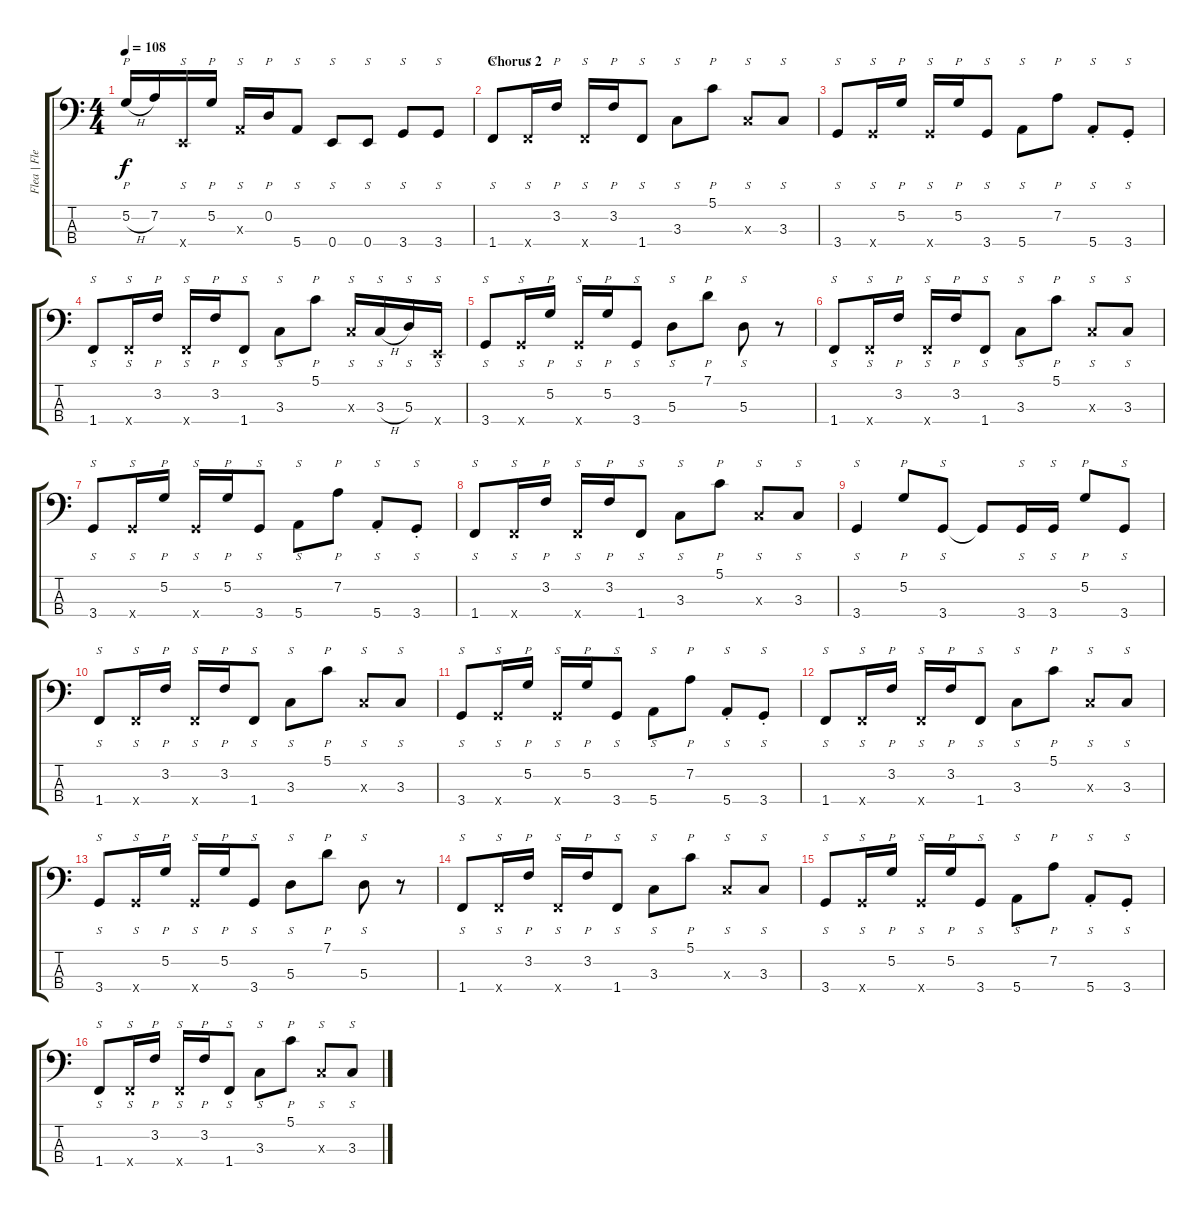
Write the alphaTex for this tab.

\track ("Flea | Fleabass Model 32" "Flea | Fle") {instrument slapbass1}
\staff {score tabs}
\tuning (G2 D2 A1 E1) {hide}
\ts (4 4)
\tempo 108
\clef f4
\ks c
5.2{h}.16{p dy f} 7.2.16 0.4{x}.16{s} 5.2.16{p} 0.3{x}.16{s} 0.2.16{p} 5.4.8{s} 0.4.8{s} 0.4.8{s} 3.4.8{s} 3.4.8{s} |
\section ("" "Chorus 2")
1.4.8{s} 1.4{x}.16{s} 3.2.16{p} 1.4{x}.16{s} 3.2.16{p} 1.4.8{s} 3.3.8{s} 5.1.8{p} 3.3{x}.8{s} 3.3.8{s} |
3.4.8{s} 3.4{x}.16{s} 5.2.16{p} 3.4{x}.16{s} 5.2.16{p} 3.4.8{s} 5.4.8{s} 7.2.8{p} 5.4{st}.8{s} 3.4{st}.8{s} |
1.4.8{s} 1.4{x}.16{s} 3.2.16{p} 1.4{x}.16{s} 3.2.16{p} 1.4.8{s} 3.3.8{s} 5.1.8{p} 3.3{x}.16{s} 3.3{h}.16{s} 5.3.16{s} 0.4{x}.16{s} |
3.4.8{s} 3.4{x}.16{s} 5.2.16{p} 3.4{x}.16{s} 5.2.16{p} 3.4.8{s} 5.3.8{s} 7.1.8{p} 5.3.8{s} r.8 |
1.4.8{s} 1.4{x}.16{s} 3.2.16{p} 1.4{x}.16{s} 3.2.16{p} 1.4.8{s} 3.3.8{s} 5.1.8{p} 3.3{x}.8{s} 3.3.8{s} |
3.4.8{s} 3.4{x}.16{s} 5.2.16{p} 3.4{x}.16{s} 5.2.16{p} 3.4.8{s} 5.4.8{s} 7.2.8{p} 5.4{st}.8{s} 3.4{st}.8{s} |
1.4.8{s} 1.4{x}.16{s} 3.2.16{p} 1.4{x}.16{s} 3.2.16{p} 1.4.8{s} 3.3.8{s} 5.1.8{p} 3.3{x}.8{s} 3.3.8{s} |
3.4.4{s} 5.2.8{p} 3.4.8{s} 3.4{t}.8 3.4.16{s} 3.4.16{s} 5.2.8{p} 3.4.8{s} |
1.4.8{s} 1.4{x}.16{s} 3.2.16{p} 1.4{x}.16{s} 3.2.16{p} 1.4.8{s} 3.3.8{s} 5.1.8{p} 3.3{x}.8{s} 3.3.8{s} |
3.4.8{s} 3.4{x}.16{s} 5.2.16{p} 3.4{x}.16{s} 5.2.16{p} 3.4.8{s} 5.4.8{s} 7.2.8{p} 5.4{st}.8{s} 3.4{st}.8{s} |
1.4.8{s} 1.4{x}.16{s} 3.2.16{p} 1.4{x}.16{s} 3.2.16{p} 1.4.8{s} 3.3.8{s} 5.1.8{p} 3.3{x}.8{s} 3.3.8{s} |
3.4.8{s} 3.4{x}.16{s} 5.2.16{p} 3.4{x}.16{s} 5.2.16{p} 3.4.8{s} 5.3.8{s} 7.1.8{p} 5.3.8{s} r.8 |
1.4.8{s} 1.4{x}.16{s} 3.2.16{p} 1.4{x}.16{s} 3.2.16{p} 1.4.8{s} 3.3.8{s} 5.1.8{p} 3.3{x}.8{s} 3.3.8{s} |
3.4.8{s} 3.4{x}.16{s} 5.2.16{p} 3.4{x}.16{s} 5.2.16{p} 3.4.8{s} 5.4.8{s} 7.2.8{p} 5.4{st}.8{s} 3.4{st}.8{s} |
1.4.8{s} 1.4{x}.16{s} 3.2.16{p} 1.4{x}.16{s} 3.2.16{p} 1.4.8{s} 3.3.8{s} 5.1.8{p} 3.3{x}.8{s} 3.3.8{s}
